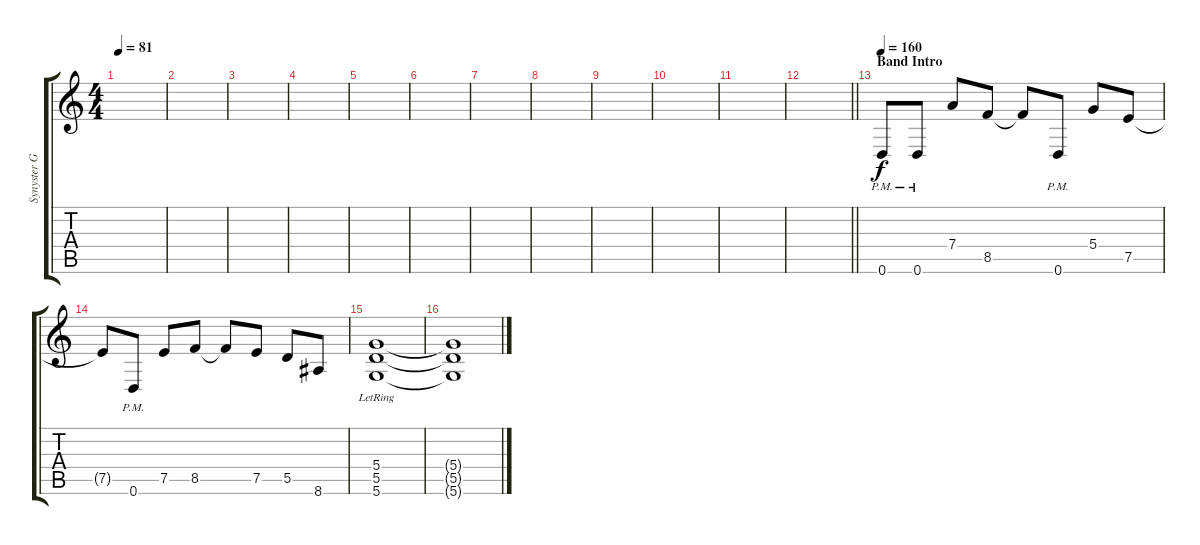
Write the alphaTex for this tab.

\track ("Synyster Gates" "Synyster G") {instrument distortionguitar}
\staff {score tabs}
\tuning (E4 B3 G3 D3 A2 D2) {hide}
\ts (4 4)
\tempo 81
\clef g2
\ks c
|
|
|
|
|
|
|
|
|
|
|
\barLineRight lightlight
|
\section ("" "Band Intro")
\tempo 160
0.6{pm}.8{volume 14} 0.6{pm}.8 7.4.8 8.5.8 8.5{t}.8 0.6{pm}.8 5.4.8 7.5.8 |
7.5{t}.8 0.6{pm}.8 7.5.8 8.5.8 8.5{t}.8 7.5.8 5.5.8 8.6.8 |
(5.4{lr} 5.5{lr} 5.6{lr}).1 |
(5.4{t} 5.5{t} 5.6{t}).1
